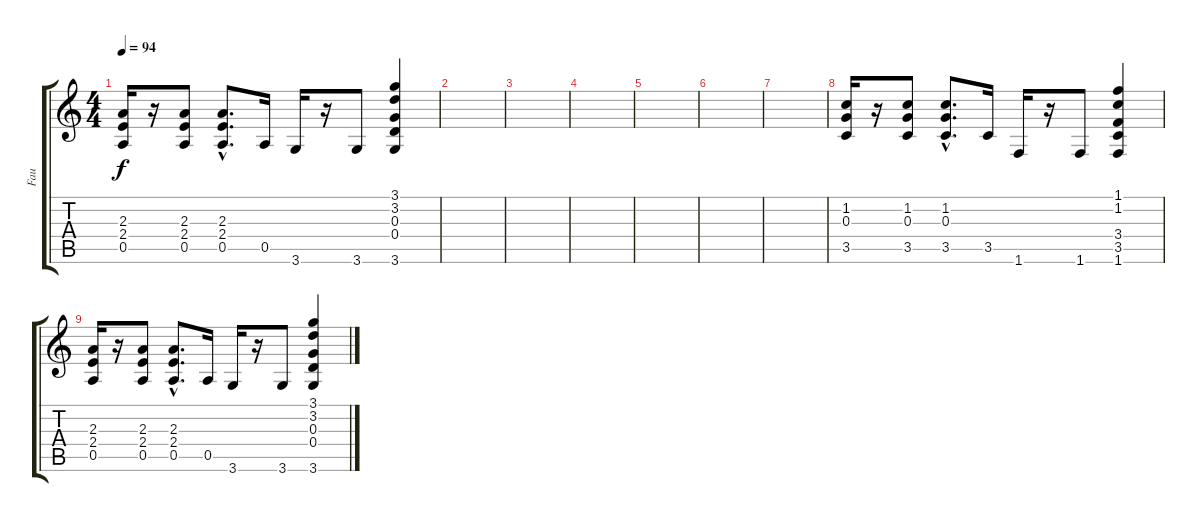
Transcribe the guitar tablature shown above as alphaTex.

\track ("Fau" "Fau") {instrument distortionguitar}
\staff {score tabs}
\tuning (E4 B3 G3 D3 A2 E2) {hide}
\ts (4 4)
\tempo 94
\clef g2
\ks c
(2.3 2.4 0.5).16{dy f} r.16 (2.3 2.4 0.5).8 (2.3{hac} 2.4{hac} 0.5{hac}).8{d} 0.5.16 3.6.16 r.16 3.6.8 (3.1 3.2 0.3 0.4 3.6).4 |
|
|
|
|
|
|
(1.2 0.3 3.5).16 r.16 (1.2 0.3 3.5).8 (1.2{hac} 0.3{hac} 3.5{hac}).8{d} 3.5.16 1.6.16 r.16 1.6.8 (1.1 1.2 3.4 3.5 1.6).4 |
(2.3 2.4 0.5).16 r.16 (2.3 2.4 0.5).8 (2.3{hac} 2.4{hac} 0.5{hac}).8{d} 0.5.16 3.6.16 r.16 3.6.8 (3.1 3.2 0.3 0.4 3.6).4
